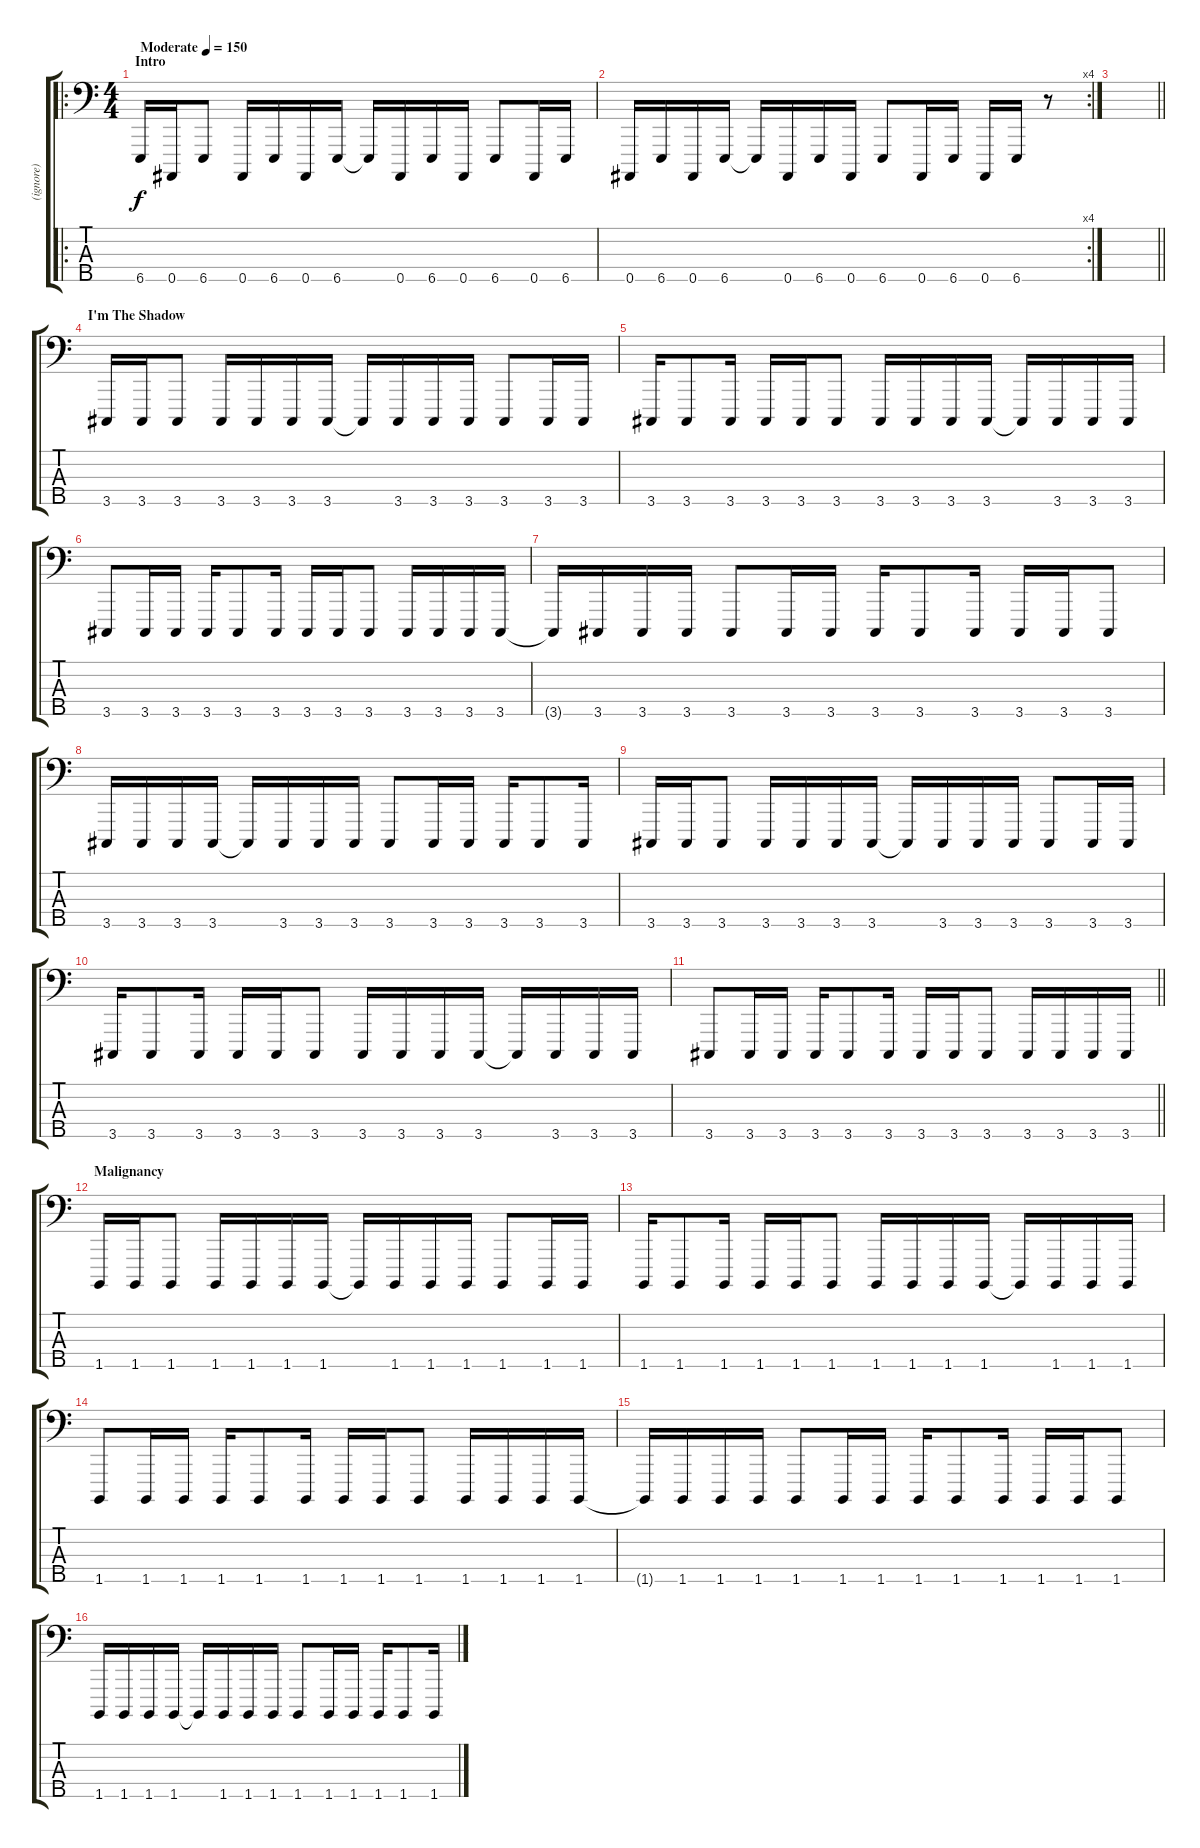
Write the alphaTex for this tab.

\track ("(ignore)" "(ignore)") {instrument lead1square}
\staff {score tabs}
\tuning (Gb2 Db2 Ab1 Eb1 Bb0) {hide}
\ro
\ts (4 4)
\section ("" "Intro")
\tempo (150 "Moderate")
\clef f4
\ks c
6.5.16{dy f instrument lead1square} 0.5.16 6.5.8 0.5.16 6.5.16 0.5.16 6.5.16 6.5{t}.16 0.5.16 6.5.16 0.5.16 6.5.8 0.5.16 6.5.16 |
\rc 4
0.5.16 6.5.16 0.5.16 6.5.16 6.5{t}.16 0.5.16 6.5.16 0.5.16 6.5.8 0.5.16 6.5.16 0.5.16 6.5.16 r.8 |
\barLineRight lightlight
|
\section ("" "I'm The Shadow")
3.5.16 3.5.16 3.5.8 3.5.16 3.5.16 3.5.16 3.5.16 3.5{t}.16 3.5.16 3.5.16 3.5.16 3.5.8 3.5.16 3.5.16 |
3.5.16 3.5.8 3.5.16 3.5.16 3.5.16 3.5.8 3.5.16 3.5.16 3.5.16 3.5.16 3.5{t}.16 3.5.16 3.5.16 3.5.16 |
3.5.8 3.5.16 3.5.16 3.5.16 3.5.8 3.5.16 3.5.16 3.5.16 3.5.8 3.5.16 3.5.16 3.5.16 3.5.16 |
3.5{t}.16 3.5.16 3.5.16 3.5.16 3.5.8 3.5.16 3.5.16 3.5.16 3.5.8 3.5.16 3.5.16 3.5.16 3.5.8 |
3.5.16 3.5.16 3.5.16 3.5.16 3.5{t}.16 3.5.16 3.5.16 3.5.16 3.5.8 3.5.16 3.5.16 3.5.16 3.5.8 3.5.16 |
3.5.16 3.5.16 3.5.8 3.5.16 3.5.16 3.5.16 3.5.16 3.5{t}.16 3.5.16 3.5.16 3.5.16 3.5.8 3.5.16 3.5.16 |
3.5.16 3.5.8 3.5.16 3.5.16 3.5.16 3.5.8 3.5.16 3.5.16 3.5.16 3.5.16 3.5{t}.16 3.5.16 3.5.16 3.5.16 |
\barLineRight lightlight
3.5.8 3.5.16 3.5.16 3.5.16 3.5.8 3.5.16 3.5.16 3.5.16 3.5.8 3.5.16 3.5.16 3.5.16 3.5.16 |
\section ("" "Malignancy")
1.5.16 1.5.16 1.5.8 1.5.16 1.5.16 1.5.16 1.5.16 1.5{t}.16 1.5.16 1.5.16 1.5.16 1.5.8 1.5.16 1.5.16 |
1.5.16 1.5.8 1.5.16 1.5.16 1.5.16 1.5.8 1.5.16 1.5.16 1.5.16 1.5.16 1.5{t}.16 1.5.16 1.5.16 1.5.16 |
1.5.8 1.5.16 1.5.16 1.5.16 1.5.8 1.5.16 1.5.16 1.5.16 1.5.8 1.5.16 1.5.16 1.5.16 1.5.16 |
1.5{t}.16 1.5.16 1.5.16 1.5.16 1.5.8 1.5.16 1.5.16 1.5.16 1.5.8 1.5.16 1.5.16 1.5.16 1.5.8 |
1.5.16 1.5.16 1.5.16 1.5.16 1.5{t}.16 1.5.16 1.5.16 1.5.16 1.5.8 1.5.16 1.5.16 1.5.16 1.5.8 1.5.16
